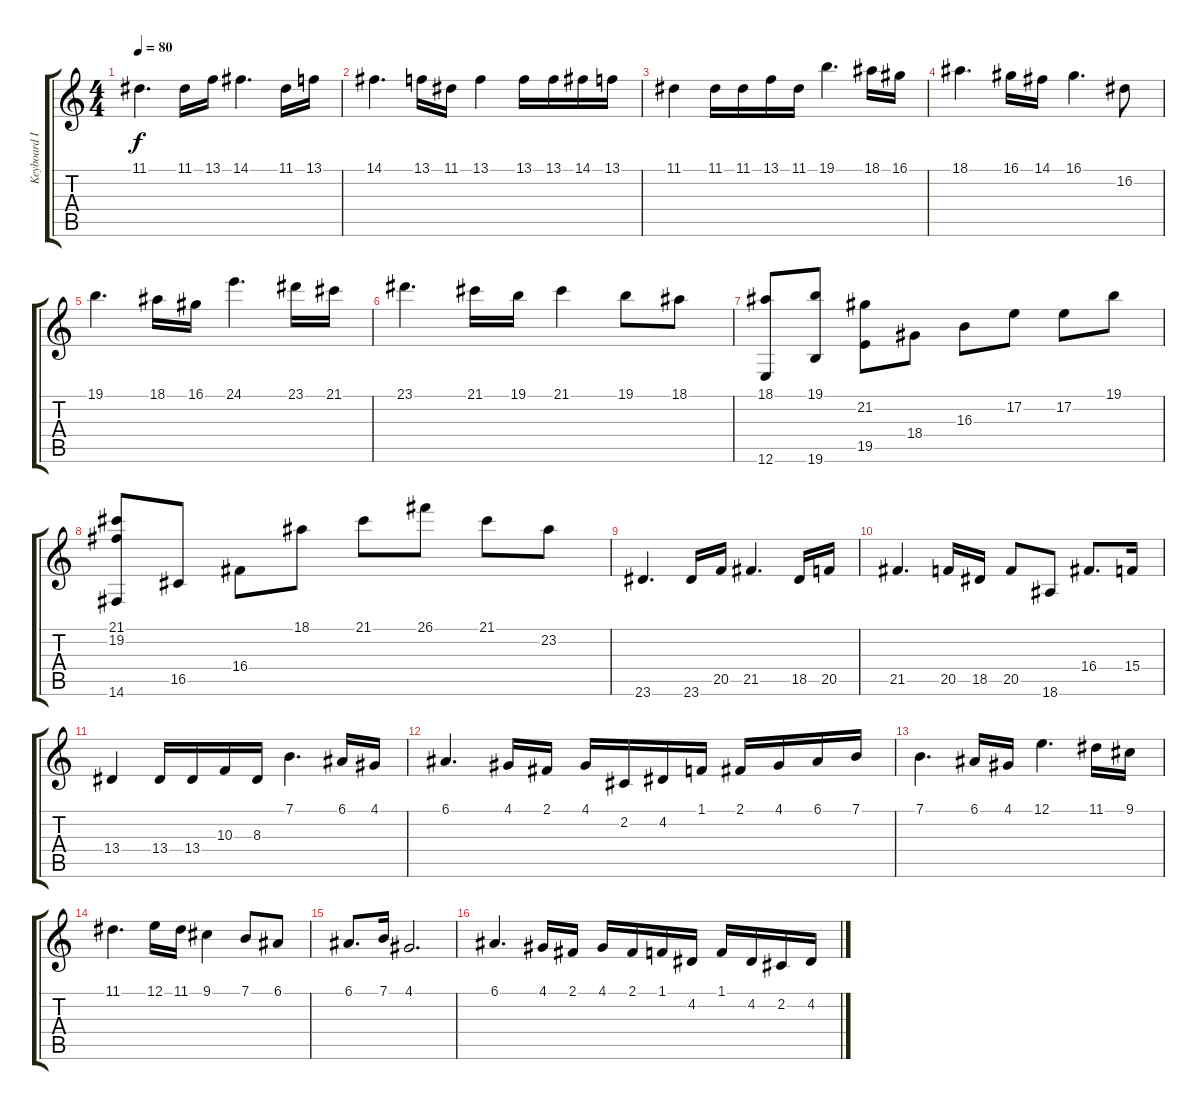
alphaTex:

\track ("Keyboard I" "Keyboard I") {instrument pad1newage}
\staff {score tabs}
\tuning (E4 B3 G3 D3 A2 E2) {hide}
\ts (4 4)
\tempo 80
\clef g2
\ks c
11.1.4{d dy f} 11.1.16 13.1.16 14.1.4{d} 11.1.16 13.1.16 |
14.1.4{d} 13.1.16 11.1.16 13.1.4 13.1.16 13.1.16 14.1.16 13.1.16 |
11.1.4 11.1.16 11.1.16 13.1.16 11.1.16 19.1.4{d} 18.1.16 16.1.16 |
18.1.4{d} 16.1.16 14.1.16 16.1.4{d} 16.2.8 |
19.1.4{d} 18.1.16 16.1.16 24.1.4{d} 23.1.16 21.1.16 |
23.1.4{d} 21.1.16 19.1.16 21.1.4 19.1.8 18.1.8 |
(18.1 12.6).8 (19.1 19.6).8 (21.2 19.5).8 18.4.8 16.3.8 17.2.8 17.2.8 19.1.8 |
(21.1 19.2 14.6).8 16.5.8 16.4.8 18.1.8 21.1.8 26.1.8 21.1.8 23.2.8 |
23.6.4{d} 23.6.16 20.5.16 21.5.4{d} 18.5.16 20.5.16 |
21.5.4{d} 20.5.16 18.5.16 20.5.8 18.6.8 16.4.8{d} 15.4.16 |
13.4.4 13.4.16 13.4.16 10.3.16 8.3.16 7.1.4{d} 6.1.16 4.1.16 |
6.1.4{d} 4.1.16 2.1.16 4.1.16 2.2.16 4.2.16 1.1.16 2.1.16 4.1.16 6.1.16 7.1.16 |
7.1.4{d} 6.1.16 4.1.16 12.1.4{d} 11.1.16 9.1.16 |
11.1.4{d} 12.1.16 11.1.16 9.1.4 7.1.8 6.1.8 |
6.1.8{d} 7.1.16 4.1.2{d} |
6.1.4{d} 4.1.16 2.1.16 4.1.16 2.1.16 1.1.16 4.2.16 1.1.16 4.2.16 2.2.16 4.2.16
